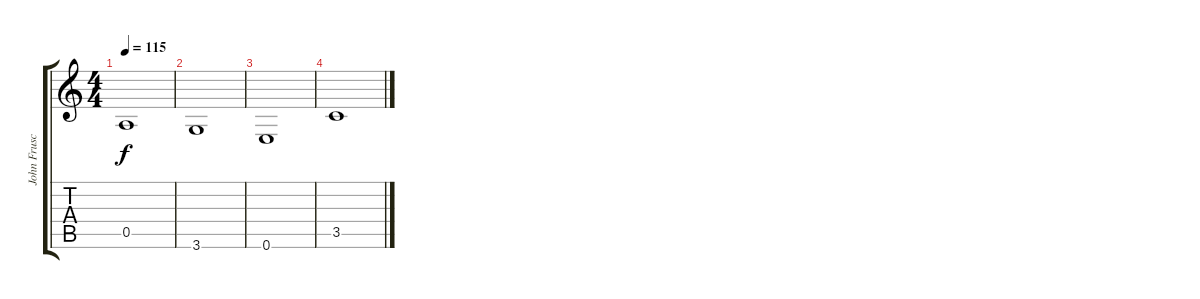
\track ("John Frusciante II" "John Frusc") {instrument electricguitarjazz}
\staff {score tabs}
\tuning (E4 B3 G3 D3 A2 E2) {hide}
\ts (4 4)
\tempo 115
\clef g2
\ks c
0.5.1{dy f} |
3.6.1 |
0.6.1 |
3.5.1
